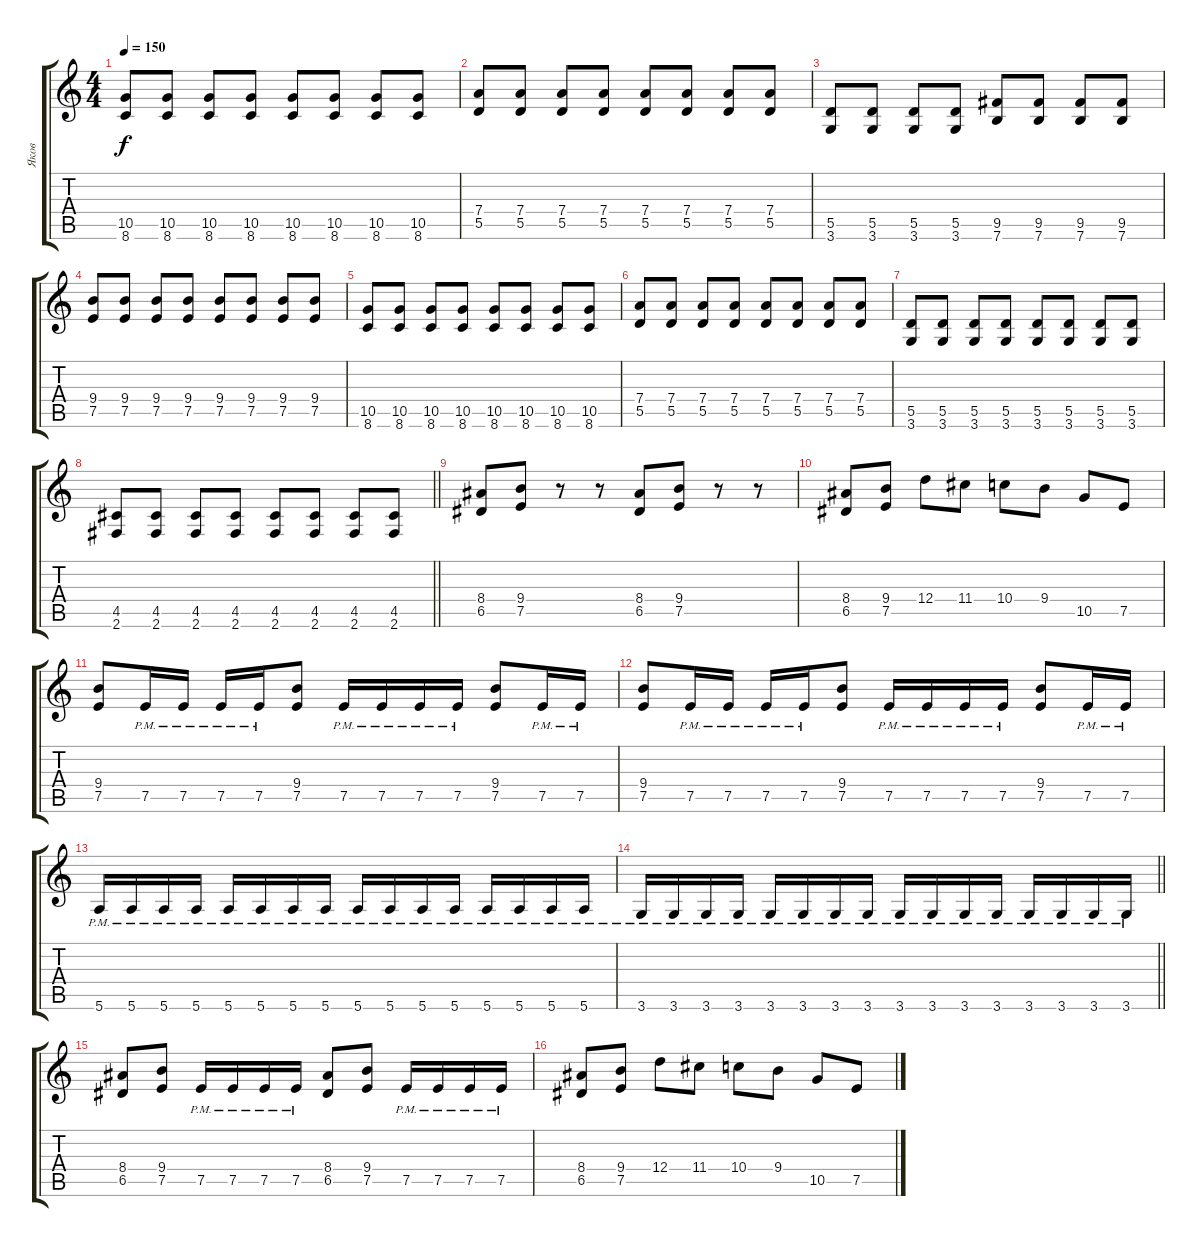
\track ("Яков" "Яков") {instrument overdrivenguitar}
\staff {score tabs}
\tuning (E4 B3 G3 D3 A2 E2) {hide}
\ts (4 4)
\tempo 150
\clef g2
\ks c
(10.5 8.6).8{dy f} (10.5 8.6).8 (10.5 8.6).8 (10.5 8.6).8 (10.5 8.6).8 (10.5 8.6).8 (10.5 8.6).8 (10.5 8.6).8 |
(7.4 5.5).8 (7.4 5.5).8 (7.4 5.5).8 (7.4 5.5).8 (7.4 5.5).8 (7.4 5.5).8 (7.4 5.5).8 (7.4 5.5).8 |
(5.5 3.6).8 (5.5 3.6).8 (5.5 3.6).8 (5.5 3.6).8 (9.5 7.6).8 (9.5 7.6).8 (9.5 7.6).8 (9.5 7.6).8 |
(9.4 7.5).8 (9.4 7.5).8 (9.4 7.5).8 (9.4 7.5).8 (9.4 7.5).8 (9.4 7.5).8 (9.4 7.5).8 (9.4 7.5).8 |
(10.5 8.6).8 (10.5 8.6).8 (10.5 8.6).8 (10.5 8.6).8 (10.5 8.6).8 (10.5 8.6).8 (10.5 8.6).8 (10.5 8.6).8 |
(7.4 5.5).8 (7.4 5.5).8 (7.4 5.5).8 (7.4 5.5).8 (7.4 5.5).8 (7.4 5.5).8 (7.4 5.5).8 (7.4 5.5).8 |
(5.5 3.6).8 (5.5 3.6).8 (5.5 3.6).8 (5.5 3.6).8 (5.5 3.6).8 (5.5 3.6).8 (5.5 3.6).8 (5.5 3.6).8 |
\barLineRight lightlight
(4.5 2.6).8 (4.5 2.6).8 (4.5 2.6).8 (4.5 2.6).8 (4.5 2.6).8 (4.5 2.6).8 (4.5 2.6).8 (4.5 2.6).8 |
(8.4 6.5).8 (9.4 7.5).8 r.8 r.8 (8.4 6.5).8 (9.4 7.5).8 r.8 r.8 |
(8.4 6.5).8 (9.4 7.5).8 12.4.8 11.4.8 10.4.8 9.4.8 10.5.8 7.5.8 |
(9.4 7.5).8 7.5{pm}.16 7.5{pm}.16 7.5{pm}.16 7.5{pm}.16 (9.4 7.5).8 7.5{pm}.16 7.5{pm}.16 7.5{pm}.16 7.5{pm}.16 (9.4 7.5).8 7.5{pm}.16 7.5{pm}.16 |
(9.4 7.5).8 7.5{pm}.16 7.5{pm}.16 7.5{pm}.16 7.5{pm}.16 (9.4 7.5).8 7.5{pm}.16 7.5{pm}.16 7.5{pm}.16 7.5{pm}.16 (9.4 7.5).8 7.5{pm}.16 7.5{pm}.16 |
5.6{pm}.16 5.6{pm}.16 5.6{pm}.16 5.6{pm}.16 5.6{pm}.16 5.6{pm}.16 5.6{pm}.16 5.6{pm}.16 5.6{pm}.16 5.6{pm}.16 5.6{pm}.16 5.6{pm}.16 5.6{pm}.16 5.6{pm}.16 5.6{pm}.16 5.6{pm}.16 |
\barLineRight lightlight
3.6{pm}.16 3.6{pm}.16 3.6{pm}.16 3.6{pm}.16 3.6{pm}.16 3.6{pm}.16 3.6{pm}.16 3.6{pm}.16 3.6{pm}.16 3.6{pm}.16 3.6{pm}.16 3.6{pm}.16 3.6{pm}.16 3.6{pm}.16 3.6{pm}.16 3.6{pm}.16 |
(8.4 6.5).8 (9.4 7.5).8 7.5{pm}.16 7.5{pm}.16 7.5{pm}.16 7.5{pm}.16 (8.4 6.5).8 (9.4 7.5).8 7.5{pm}.16 7.5{pm}.16 7.5{pm}.16 7.5{pm}.16 |
(8.4 6.5).8 (9.4 7.5).8 12.4.8 11.4.8 10.4.8 9.4.8 10.5.8 7.5.8
